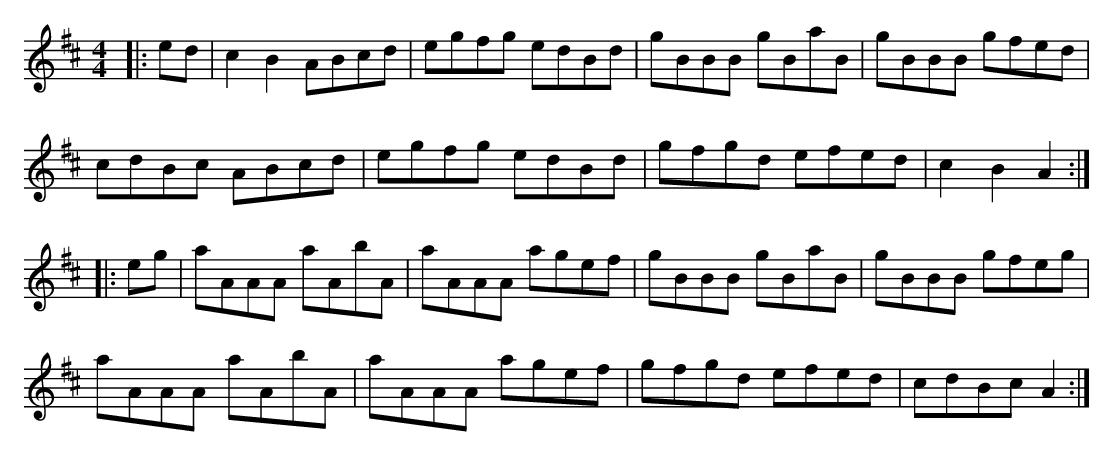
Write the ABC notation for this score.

X:1
M:4/4
K:Amix
|:ed|c2B2 ABcd|egfg edBd|gBBB gBaB|gBBB gfed|
cdBc ABcd|egfg edBd|gfgd efed|c2B2 A2:|
|:eg|aAAA aAbA|aAAA agef|gBBB gBaB|gBBB gfeg|
aAAA aAbA|aAAA agef|gfgd efed|cdBc A2:|
